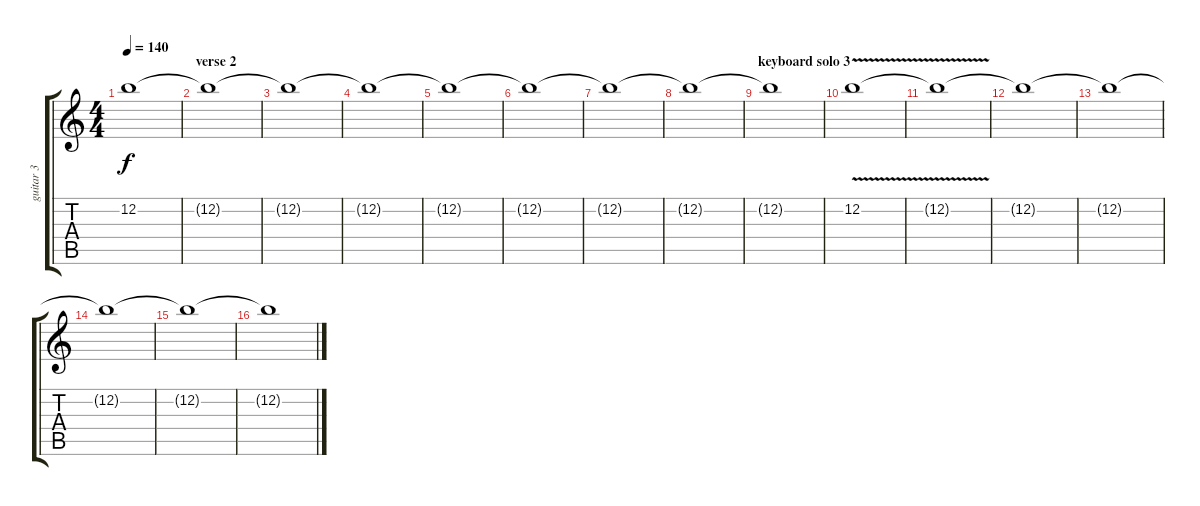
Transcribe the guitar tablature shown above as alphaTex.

\track ("guitar 3" "guitar 3") {instrument overdrivenguitar}
\staff {score tabs}
\tuning (E4 B3 G3 D3 A2 E2) {hide}
\ts (4 4)
\tempo 140
\clef g2
\ks c
12.2{t}.1{dy f} |
\section ("" "verse 2")
12.2{t}.1{volume 10 balance 16} |
12.2{t}.1 |
12.2{t}.1 |
12.2{t}.1 |
12.2{t}.1{volume 14 balance 0} |
12.2{t}.1 |
12.2{t}.1 |
\section ("" "keyboard solo 3")
12.2{t}.1 |
12.2{v}.1{volume 10 balance 16} |
12.2{t}.1 |
12.2{t}.1 |
12.2{t}.1 |
12.2{t}.1{volume 14 balance 0} |
12.2{t}.1 |
12.2{t}.1
